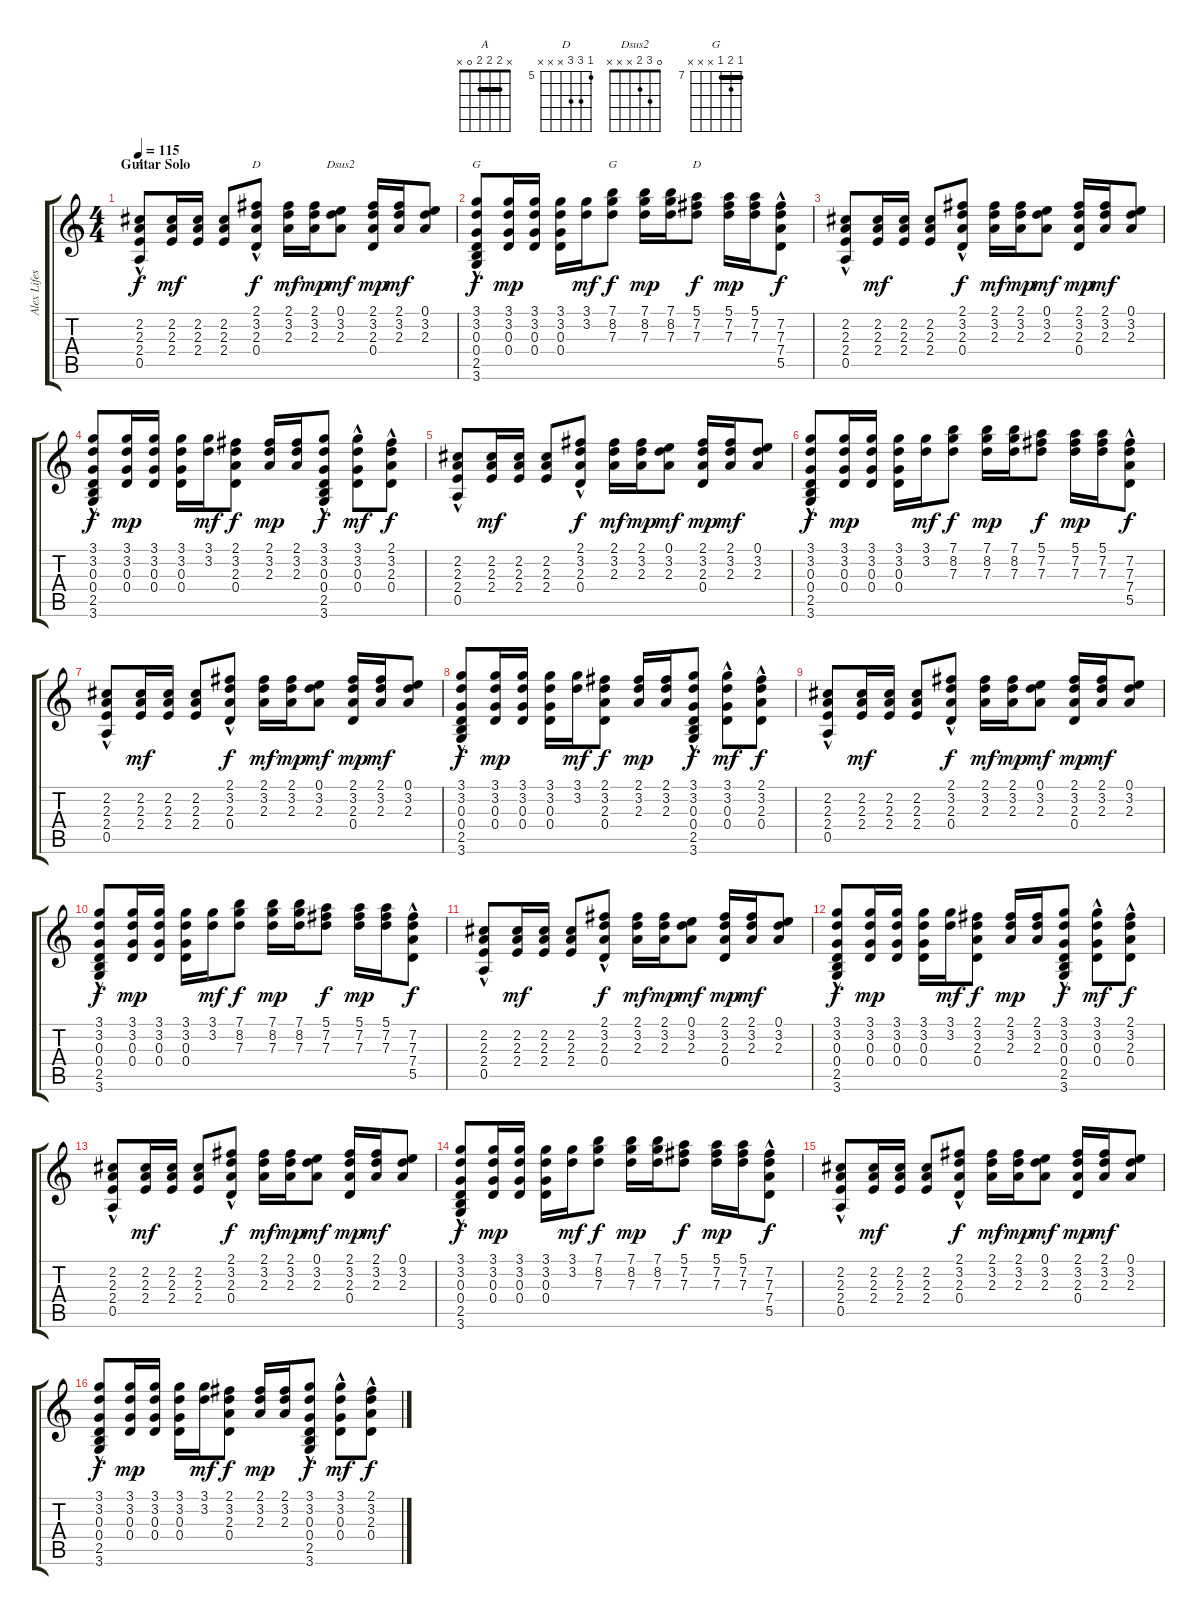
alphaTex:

\track ("Alex Lifeson - Acoustic Guitar" "Alex Lifes") {instrument acousticguitarsteel}
\staff {score tabs}
\tuning (E4 B3 G3 D3 A2 E2) {hide}
\chord ("A" x 2 2 2 0 x) {barre 2}
\chord ("D" 2 3 2 0 x x) {barre 2}
\chord ("Dsus2" 0 3 2 x x x)
\chord ("G" 3 3 0 0 2 3) {barre 3}
\chord ("G" 7 8 7 x x x) {firstfret 7 barre 7}
\chord ("D" 5 7 7 x x x) {firstfret 5}
\ts (4 4)
\section ("" "Guitar Solo")
\tempo 115
\clef g2
\ks c
(2.2{hac} 2.3 2.4 0.5{hac}).8{ch "A" dy f} (2.2 2.3 2.4).16{dy mf} (2.2 2.3 2.4).16 (2.2 2.3 2.4).8 (2.1{hac} 3.2 2.3 0.4{hac}).8{ch "D" dy f} (2.1 3.2 2.3).16{dy mf} (2.1 3.2 2.3).16{dy mp} (0.1 3.2 2.3).8{ch "Dsus2" dy mf} (2.1 3.2 2.3 0.4).16{dy mp} (2.1 3.2 2.3).16{dy mf} (0.1 3.2 2.3).8 |
(3.1{hac} 3.2 0.3{hac} 0.4 2.5{hac} 3.6{hac}).8{ch "G" dy f} (3.1 3.2 0.3 0.4).16{dy mp} (3.1 3.2 0.3 0.4).16 (3.1 3.2 0.3 0.4).16 (3.1 3.2).16{dy mf} (7.1 8.2 7.3).8{ch "G" dy f} (7.1 8.2 7.3).16{dy mp} (7.1 8.2 7.3).16 (5.1 7.2 7.3).8{ch "D" dy f} (5.1 7.2 7.3).16{dy mp} (5.1 7.2 7.3).16 (7.2{hac} 7.3 7.4 5.5).8{dy f} |
(2.2{hac} 2.3 2.4 0.5{hac}).8 (2.2 2.3 2.4).16{dy mf} (2.2 2.3 2.4).16 (2.2 2.3 2.4).8 (2.1{hac} 3.2 2.3 0.4{hac}).8{dy f} (2.1 3.2 2.3).16{dy mf} (2.1 3.2 2.3).16{dy mp} (0.1 3.2 2.3).8{dy mf} (2.1 3.2 2.3 0.4).16{dy mp} (2.1 3.2 2.3).16{dy mf} (0.1 3.2 2.3).8 |
(3.1{hac} 3.2 0.3{hac} 0.4 2.5{hac} 3.6{hac}).8{dy f} (3.1 3.2 0.3 0.4).16{dy mp} (3.1 3.2 0.3 0.4).16 (3.1 3.2 0.3 0.4).16 (3.1 3.2).16{dy mf} (2.1 3.2 2.3 0.4).8{dy f} (2.1 3.2 2.3).16{dy mp} (2.1 3.2 2.3).16 (3.1{hac} 3.2 0.3{hac} 0.4 2.5 3.6).8{dy f} (3.1{hac} 3.2 0.3 0.4).8{dy mf} (2.1{hac} 3.2 2.3 0.4).8{dy f} |
(2.2{hac} 2.3 2.4 0.5{hac}).8 (2.2 2.3 2.4).16{dy mf} (2.2 2.3 2.4).16 (2.2 2.3 2.4).8 (2.1{hac} 3.2 2.3 0.4{hac}).8{dy f} (2.1 3.2 2.3).16{dy mf} (2.1 3.2 2.3).16{dy mp} (0.1 3.2 2.3).8{dy mf} (2.1 3.2 2.3 0.4).16{dy mp} (2.1 3.2 2.3).16{dy mf} (0.1 3.2 2.3).8 |
(3.1{hac} 3.2 0.3{hac} 0.4 2.5{hac} 3.6{hac}).8{dy f} (3.1 3.2 0.3 0.4).16{dy mp} (3.1 3.2 0.3 0.4).16 (3.1 3.2 0.3 0.4).16 (3.1 3.2).16{dy mf} (7.1 8.2 7.3).8{dy f} (7.1 8.2 7.3).16{dy mp} (7.1 8.2 7.3).16 (5.1 7.2 7.3).8{dy f} (5.1 7.2 7.3).16{dy mp} (5.1 7.2 7.3).16 (7.2{hac} 7.3 7.4 5.5).8{dy f} |
(2.2{hac} 2.3 2.4 0.5{hac}).8 (2.2 2.3 2.4).16{dy mf} (2.2 2.3 2.4).16 (2.2 2.3 2.4).8 (2.1{hac} 3.2 2.3 0.4{hac}).8{dy f} (2.1 3.2 2.3).16{dy mf} (2.1 3.2 2.3).16{dy mp} (0.1 3.2 2.3).8{dy mf} (2.1 3.2 2.3 0.4).16{dy mp} (2.1 3.2 2.3).16{dy mf} (0.1 3.2 2.3).8 |
(3.1{hac} 3.2 0.3{hac} 0.4 2.5{hac} 3.6{hac}).8{dy f} (3.1 3.2 0.3 0.4).16{dy mp} (3.1 3.2 0.3 0.4).16 (3.1 3.2 0.3 0.4).16 (3.1 3.2).16{dy mf} (2.1 3.2 2.3 0.4).8{dy f} (2.1 3.2 2.3).16{dy mp} (2.1 3.2 2.3).16 (3.1{hac} 3.2 0.3{hac} 0.4 2.5 3.6).8{dy f} (3.1{hac} 3.2 0.3 0.4).8{dy mf} (2.1{hac} 3.2 2.3 0.4).8{dy f} |
(2.2{hac} 2.3 2.4 0.5{hac}).8 (2.2 2.3 2.4).16{dy mf} (2.2 2.3 2.4).16 (2.2 2.3 2.4).8 (2.1{hac} 3.2 2.3 0.4{hac}).8{dy f} (2.1 3.2 2.3).16{dy mf} (2.1 3.2 2.3).16{dy mp} (0.1 3.2 2.3).8{dy mf} (2.1 3.2 2.3 0.4).16{dy mp} (2.1 3.2 2.3).16{dy mf} (0.1 3.2 2.3).8 |
(3.1{hac} 3.2 0.3{hac} 0.4 2.5{hac} 3.6{hac}).8{dy f} (3.1 3.2 0.3 0.4).16{dy mp} (3.1 3.2 0.3 0.4).16 (3.1 3.2 0.3 0.4).16 (3.1 3.2).16{dy mf} (7.1 8.2 7.3).8{dy f} (7.1 8.2 7.3).16{dy mp} (7.1 8.2 7.3).16 (5.1 7.2 7.3).8{dy f} (5.1 7.2 7.3).16{dy mp} (5.1 7.2 7.3).16 (7.2{hac} 7.3 7.4 5.5).8{dy f} |
(2.2{hac} 2.3 2.4 0.5{hac}).8 (2.2 2.3 2.4).16{dy mf} (2.2 2.3 2.4).16 (2.2 2.3 2.4).8 (2.1{hac} 3.2 2.3 0.4{hac}).8{dy f} (2.1 3.2 2.3).16{dy mf} (2.1 3.2 2.3).16{dy mp} (0.1 3.2 2.3).8{dy mf} (2.1 3.2 2.3 0.4).16{dy mp} (2.1 3.2 2.3).16{dy mf} (0.1 3.2 2.3).8 |
(3.1{hac} 3.2 0.3{hac} 0.4 2.5{hac} 3.6{hac}).8{dy f} (3.1 3.2 0.3 0.4).16{dy mp} (3.1 3.2 0.3 0.4).16 (3.1 3.2 0.3 0.4).16 (3.1 3.2).16{dy mf} (2.1 3.2 2.3 0.4).8{dy f} (2.1 3.2 2.3).16{dy mp} (2.1 3.2 2.3).16 (3.1{hac} 3.2 0.3{hac} 0.4 2.5 3.6).8{dy f} (3.1{hac} 3.2 0.3 0.4).8{dy mf} (2.1{hac} 3.2 2.3 0.4).8{dy f} |
(2.2{hac} 2.3 2.4 0.5{hac}).8 (2.2 2.3 2.4).16{dy mf} (2.2 2.3 2.4).16 (2.2 2.3 2.4).8 (2.1{hac} 3.2 2.3 0.4{hac}).8{dy f} (2.1 3.2 2.3).16{dy mf} (2.1 3.2 2.3).16{dy mp} (0.1 3.2 2.3).8{dy mf} (2.1 3.2 2.3 0.4).16{dy mp} (2.1 3.2 2.3).16{dy mf} (0.1 3.2 2.3).8 |
(3.1{hac} 3.2 0.3{hac} 0.4 2.5{hac} 3.6{hac}).8{dy f} (3.1 3.2 0.3 0.4).16{dy mp} (3.1 3.2 0.3 0.4).16 (3.1 3.2 0.3 0.4).16 (3.1 3.2).16{dy mf} (7.1 8.2 7.3).8{dy f} (7.1 8.2 7.3).16{dy mp} (7.1 8.2 7.3).16 (5.1 7.2 7.3).8{dy f} (5.1 7.2 7.3).16{dy mp} (5.1 7.2 7.3).16 (7.2{hac} 7.3 7.4 5.5).8{dy f} |
(2.2{hac} 2.3 2.4 0.5{hac}).8 (2.2 2.3 2.4).16{dy mf} (2.2 2.3 2.4).16 (2.2 2.3 2.4).8 (2.1{hac} 3.2 2.3 0.4{hac}).8{dy f} (2.1 3.2 2.3).16{dy mf} (2.1 3.2 2.3).16{dy mp} (0.1 3.2 2.3).8{dy mf} (2.1 3.2 2.3 0.4).16{dy mp} (2.1 3.2 2.3).16{dy mf} (0.1 3.2 2.3).8 |
(3.1{hac} 3.2 0.3{hac} 0.4 2.5{hac} 3.6{hac}).8{dy f} (3.1 3.2 0.3 0.4).16{dy mp} (3.1 3.2 0.3 0.4).16 (3.1 3.2 0.3 0.4).16 (3.1 3.2).16{dy mf} (2.1 3.2 2.3 0.4).8{dy f} (2.1 3.2 2.3).16{dy mp} (2.1 3.2 2.3).16 (3.1{hac} 3.2 0.3{hac} 0.4 2.5 3.6).8{dy f} (3.1{hac} 3.2 0.3 0.4).8{dy mf} (2.1{hac} 3.2 2.3 0.4).8{dy f}
